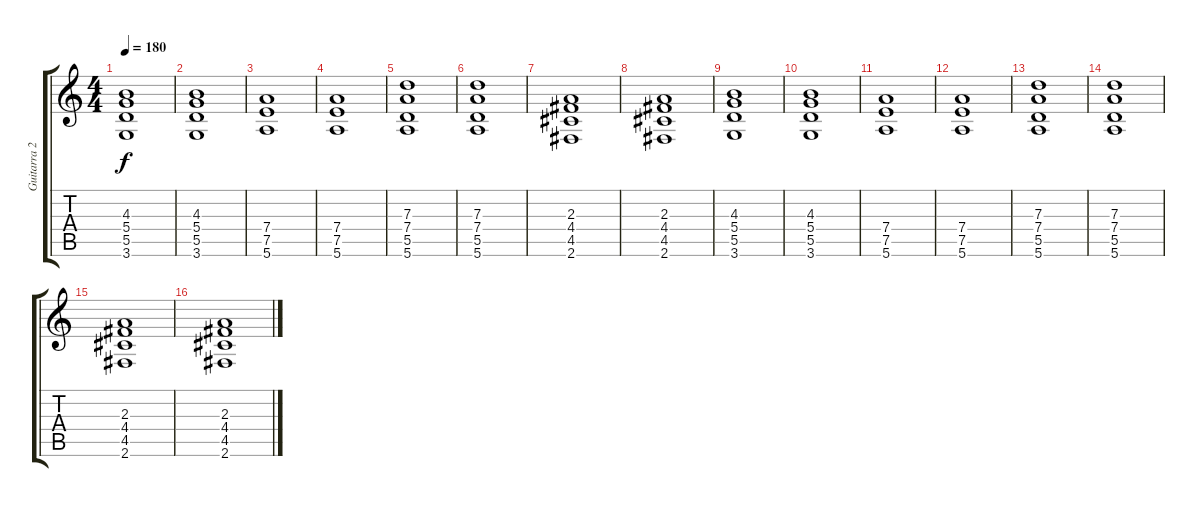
\track ("Guitarra 2" "Guitarra 2") {instrument overdrivenguitar}
\staff {score tabs}
\tuning (E4 B3 G3 D3 A2 E2) {hide}
\ts (4 4)
\tempo 180
\clef g2
\ks c
(4.3 5.4 5.5 3.6).1{dy f} |
(4.3 5.4 5.5 3.6).1 |
(7.4 7.5 5.6).1 |
(7.4 7.5 5.6).1 |
(7.3 7.4 5.5 5.6).1 |
(7.3 7.4 5.5 5.6).1 |
(2.3 4.4 4.5 2.6).1 |
(2.3 4.4 4.5 2.6).1 |
(4.3 5.4 5.5 3.6).1 |
(4.3 5.4 5.5 3.6).1 |
(7.4 7.5 5.6).1 |
(7.4 7.5 5.6).1 |
(7.3 7.4 5.5 5.6).1 |
(7.3 7.4 5.5 5.6).1 |
(2.3 4.4 4.5 2.6).1 |
(2.3 4.4 4.5 2.6).1
